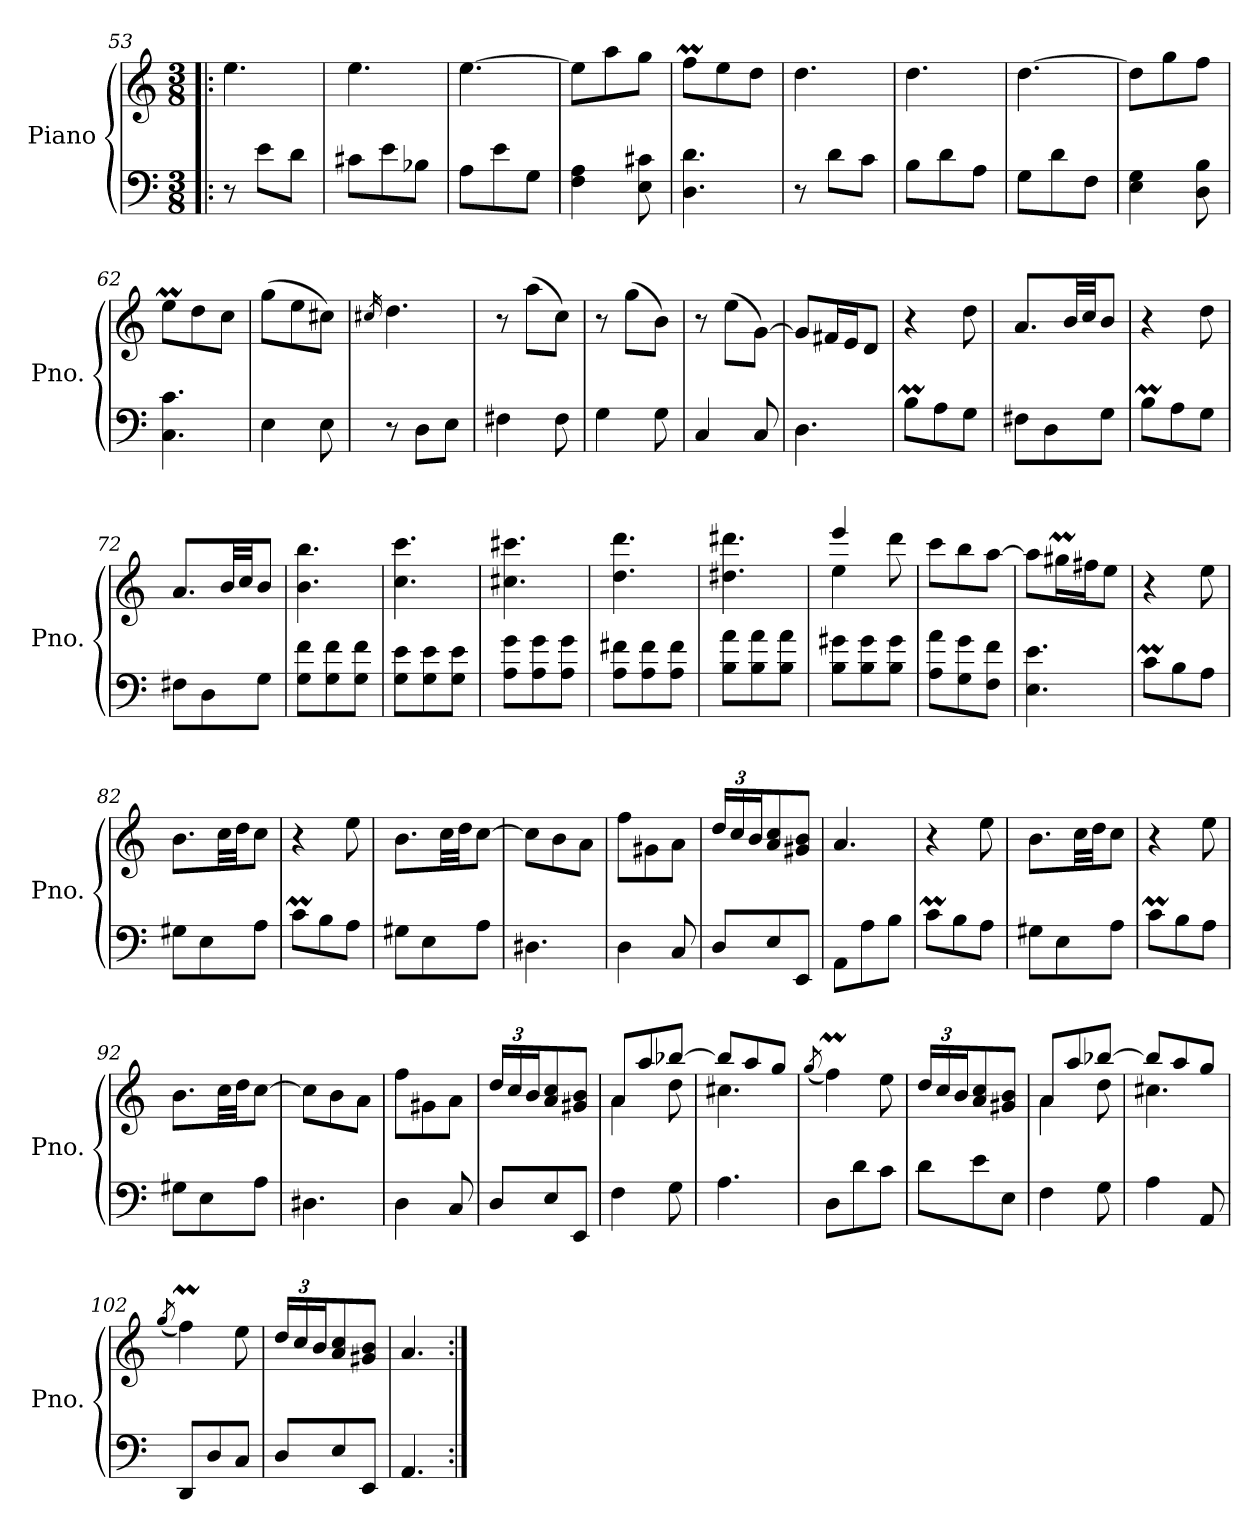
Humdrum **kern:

**kern	**kern
*part1	*part1
*staff2	*staff1
*I"Piano	*
*I'Pno.	*
!!LO:PB:g=z
*clefF4	*clefG2
*k[]	*k[]
*M3/8	*M3/8
=53!|:	=53!|:
8r	4.ee\
8e\L	.
8d\J	.
=54	=54
8c#X\L	4.ee\
8e\	.
8B-X\J	.
=55	=55
8A\L	[4.ee\
8e\	.
8G\J	.
=56	=56
4F\ 4A\	8ee\L]
.	8aa\
8E\ 8c#X\	8gg\J
=57	=57
4.D\ 4.d\	8ffM\L
.	8ee\
.	8dd\J
=58	=58
8r	4.dd\
8d\L	.
8c\J	.
=59	=59
8B\L	4.dd\
8d\	.
8A\J	.
=60	=60
8G\L	[4.dd\
8d\	.
8F\J	.
=61	=61
4E\ 4G\	8dd\L]
.	8gg\
8D\ 8B\	8ff\J
=62	=62
4.C\ 4.c\	8eem\L
.	8dd\
.	8cc\J
=63	=63
4E\	(>8gg\L
.	8ee\
8E\	8cc#X\J)
!!LO:LB:g=z
=64	=64
.	16qcc#X/
8r	4.dd\
8D\L	.
8E\J	.
=65	=65
4F#X\	8r
.	(>8aa\L
8F#\	8cc\J)
=66	=66
4G\	8r
.	(>8gg\L
8G\	8b\J)
=67	=67
4C/	8r
.	(>8ee\L
8C/	[8g\J)
=68	=68
4.D\	8g/L]
.	16f#X/L
.	16e/J
.	8d/J
=69	=69
8Bm\L	4r
8A\	.
8G\J	8dd\
=70	=70
8F#X\L	8.a/L
8D\	.
.	32b/LL
.	32cc/JJ
8G\J	8b/J
=71	=71
8Bm\L	4r
8A\	.
8G\J	8dd\
=72	=72
8F#X\L	8.a/L
8D\	.
.	32b/LL
.	32cc/JJ
8G\J	8b/J
!!LO:LB:g=z
=73	=73
8G\ 8f\L	4.b\ 4.bb\
8G\ 8f\	.
8G\ 8f\J	.
=74	=74
8G\ 8e\L	4.cc\ 4.ccc\
8G\ 8e\	.
8G\ 8e\J	.
=75	=75
8A\ 8g\L	4.cc#X\ 4.ccc#X\
8A\ 8g\	.
8A\ 8g\J	.
=76	=76
8A\ 8f#X\L	4.dd\ 4.ddd\
8A\ 8f#\	.
8A\ 8f#\J	.
=77	=77
8B\ 8a\L	4.dd#X\ 4.ddd#X\
8B\ 8a\	.
8B\ 8a\J	.
=78	=78
*	*^
8B\ 8g#X\L	4eee/	4ee\
8B\ 8g#\	.	.
8B\ 8g#\J	8rAyy	8ddd\
*	*v	*v
=79	=79
8A\ 8a\L	8ccc\L
8G\ 8g\	8bb\
8F\ 8f\J	[8aa\J
=80	=80
4.E\ 4.e\	8aa\L]
.	16gg#Xm\L
.	16ff#X\J
.	8ee\J
!!LO:LB:g=z
=81	=81
8cM\L	4r
8B\	.
8A\J	8ee\
=82	=82
8G#X\L	8.b\L
8E\	.
.	32cc\LL
.	32dd\JJ
8A\J	8cc\J
=83	=83
8cM\L	4r
8B\	.
8A\J	8ee\
=84	=84
8G#X\L	8.b\L
8E\	.
.	32cc\LL
.	32dd\JJ
8A\J	[8cc\J
=85	=85
4.D#X\	8cc\L]
.	8b\
.	8a\J
=86	=86
4D\	8ff\L
.	8g#X\
8C/	8a\J
=87	=87
*	*Xbrackettup
8D/L	24dd/LL
.	24cc/
.	24b/J
8E/	8a/ 8cc/
8EE/J	8g#X/ 8b/J
=88	=88
8AA\L	4.a/
8A\	.
8B\J	.
=89	=89
8cM\L	4r
8B\	.
8A\J	8ee\
!!LO:LB:g=z
=90	=90
8G#X\L	8.b\L
8E\	.
.	32cc\LL
.	32dd\JJ
8A\J	8cc\J
=91	=91
8cM\L	4r
8B\	.
8A\J	8ee\
=92	=92
8G#X\L	8.b\L
8E\	.
.	32cc\LL
.	32dd\JJ
8A\J	[8cc\J
=93	=93
4.D#X\	8cc\L]
.	8b\
.	8a\J
=94	=94
4D\	8ff\L
.	8g#X\
8C/	8a\J
=95	=95
8D/L	24dd/LL
.	24cc/
.	24b/J
8E/	8a/ 8cc/
8EE/J	8g#X/ 8b/J
=96	=96
*	*^
4F\	8a/L	4a\
.	8aa/	.
8G\	[8bb-X/J	8dd\
=97	=97	=97
4.A\	8bb-/L]	4.cc#X\
.	8aa/	.
.	8gg/J	.
*	*v	*v
!!LO:LB:g=z
=98	=98
.	(<8qgg/
8D\L	4ffM\)
8d\	.
8c\J	8ee\
=99	=99
8d\L	24dd/LL
.	24cc/
.	24b/J
8e\	8a/ 8cc/
8E\J	8g#X/ 8b/J
=100	=100
*	*^
4F\	8a/L	4a\
.	8aa/	.
8G\	[8bb-X/J	8dd\
=101	=101	=101
4A\	8bb-/L]	4.cc#X\
.	8aa/	.
8AA/	8gg/J	.
*	*v	*v
=102	=102
.	(<8qgg/
8DD/L	4ffM\)
8D/	.
8C/J	8ee\
=103	=103
8D/L	24dd/LL
.	24cc/
.	24b/J
8E/	8a/ 8cc/
8EE/J	8g#X/ 8b/J
=104	=104
4.AA/	4.a/
=:|!	=:|!
*-	*-
